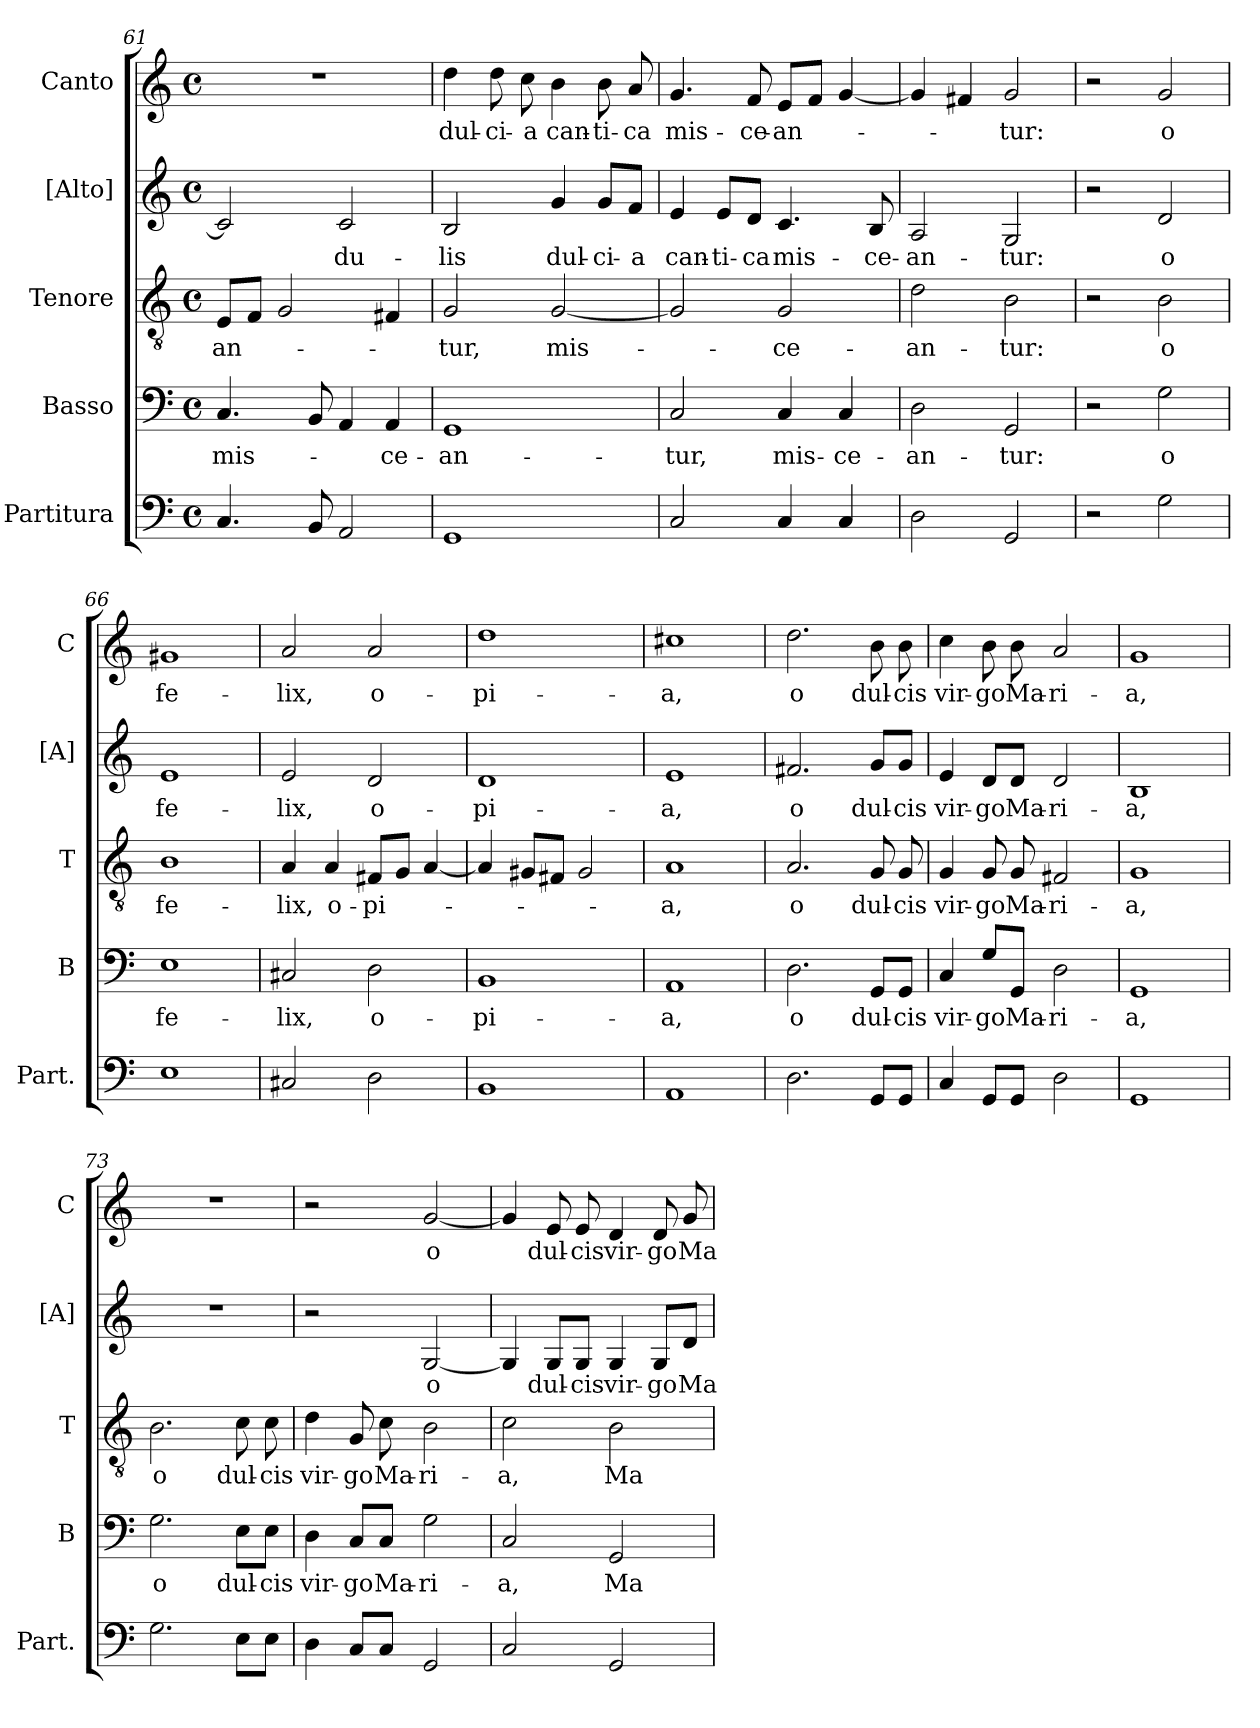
**kern	**kern	**text	**kern	**text	**kern	**text	**kern	**text
*part5	*part4	*part4	*part3	*part3	*part2	*part2	*part1	*part1
*staff5	*staff4	*staff4	*staff3	*staff3	*staff2	*staff2	*staff1	*staff1
*I"Partitura	*I"Basso	*	*I"Tenore	*	*I"[Alto]	*	*I"Canto	*
*I'Part.	*I'B	*	*I'T	*	*I'[A]	*	*I'C	*
*clefF4	*clefF4	*	*clefGv2	*	*clefG2	*	*clefG2	*
*k[]	*k[]	*	*k[]	*	*k[]	*	*k[]	*
*M4/4	*M4/4	*	*M4/4	*	*M4/4	*	*M4/4	*
*met(c)	*met(c)	*	*met(c)	*	*met(c)	*	*met(c)	*
=61	=61	=61	=61	=61	=61	=61	=61	=61
4.C/	4.C/	mis-	8E/L	-an-	2c/]	.	1r	.
.	.	.	8F/J	.	.	.	.	.
.	.	.	2G/	.	.	.	.	.
8BB/	8BB/	.	.	.	.	.	.	.
2AA/	4AA/	.	.	.	2c/	-du-	.	.
.	4AA/	-ce-	4F#X/	.	.	.	.	.
=62	=62	=62	=62	=62	=62	=62	=62	=62
1GG	1GG	-an-	2G/	-tur,	2B/	-lis	4dd\	dul-
.	.	.	.	.	.	.	8dd\	-ci-
.	.	.	.	.	.	.	8cc\	-a
.	.	.	[2G/	mis-	4g/	dul-	4b\	can-
.	.	.	.	.	8g/L	-ci-	8b\	-ti-
.	.	.	.	.	8f/J	-a	8a/	-ca
=63	=63	=63	=63	=63	=63	=63	=63	=63
2C/	2C/	-tur,	2G/]	.	4e/	can-	4.g/	mis-
.	.	.	.	.	8e/L	-ti-	.	.
.	.	.	.	.	8d/J	-ca	8f/	-ce-
4C/	4C/	mis-	2G/	-ce-	4.c/	mis-	8e/L	-an-
.	.	.	.	.	.	.	8f/J	.
4C/	4C/	-ce-	.	.	.	.	[4g/	.
.	.	.	.	.	8B/	-ce-	.	.
=64	=64	=64	=64	=64	=64	=64	=64	=64
2D\	2D\	-an-	2d\	-an-	2A/	-an-	4g/]	.
.	.	.	.	.	.	.	4f#X/	.
2GG/	2GG/	-tur:	2B\	-tur:	2G/	-tur:	2g/	-tur:
=65	=65	=65	=65	=65	=65	=65	=65	=65
2r	2r	.	2r	.	2r	.	2r	.
2G\	2G\	o	2B\	o	2d/	o	2g/	o
=66	=66	=66	=66	=66	=66	=66	=66	=66
1E	1E	fe-	1B	fe-	1e	fe-	1g#X	fe-
=67	=67	=67	=67	=67	=67	=67	=67	=67
2C#X>/	2C#X/	-lix,	4A/	-lix,	2e/	-lix,	2a/	-lix,
.	.	.	4A/	o-	.	.	.	.
2D\	2D\	o-	8F#X/L	-pi-	2d/	o-	2a/	o-
.	.	.	8G/J	.	.	.	.	.
.	.	.	[4A/	.	.	.	.	.
=68	=68	=68	=68	=68	=68	=68	=68	=68
1BB	1BB	-pi-	4A/]	.	1d	-pi-	1dd	-pi-
.	.	.	8G#X/L	.	.	.	.	.
.	.	.	8F#X/J	.	.	.	.	.
.	.	.	2G#/	.	.	.	.	.
=69	=69	=69	=69	=69	=69	=69	=69	=69
1AA	1AA	-a,	1A	-a,	1e	-a,	1cc#X	-a,
=70	=70	=70	=70	=70	=70	=70	=70	=70
2.D\	2.D\	o	2.A/	o	2.f#X/	o	2.dd\	o
8GG/L	8GG/L	dul-	8G/	dul-	8g/L	dul-	8b\	dul-
8GG/J	8GG/J	-cis	8G/	-cis	8g/J	-cis	8b\	-cis
=71	=71	=71	=71	=71	=71	=71	=71	=71
4C/	4C/	vir-	4G/	vir-	4e/	vir-	4cc\	vir-
8GG/L	8G/L	-go	8G/	-go	8d/L	-go	8b\	-go
8GG/J	8GG/J	Ma-	8G/	Ma-	8d/J	Ma-	8b\	Ma-
2D\	2D\	-ri-	2F#X/	-ri-	2d/	-ri-	2a/	-ri-
=72	=72	=72	=72	=72	=72	=72	=72	=72
1GG	1GG	-a,	1G	-a,	1B	-a,	1g	-a,
=73	=73	=73	=73	=73	=73	=73	=73	=73
2.G\	2.G\	o	2.B\	o	1r	.	1r	.
8E>\L	8E\L	dul-	8c\	dul-	.	.	.	.
8E>\J	8E\J	-cis	8c\	-cis	.	.	.	.
=74	=74	=74	=74	=74	=74	=74	=74	=74
4D\	4D\	vir-	4d\	vir-	2r	.	2r	.
8C/L	8C/L	-go	8G/	-go	.	.	.	.
8C/J	8C/J	Ma-	8c\	Ma-	.	.	.	.
2GG/	2G\	-ri-	2B\	-ri-	[2G/	o	[2g/	o
=75	=75	=75	=75	=75	=75	=75	=75	=75
2C/	2C/	-a,	2c\	-a,	4G/]	.	4g/]	.
.	.	.	.	.	8G/L	dul-	8e/	dul-
.	.	.	.	.	8G/J	-cis	8e/	-cis
2GG/	2GG/	Ma-	2B\	Ma-	4G/	vir-	4d/	vir-
.	.	.	.	.	8G/L	-go	8d/	-go
.	.	.	.	.	8d/J	Ma-	8g/	Ma-
=	=	=	=	=	=	=	=	=
*-	*-	*-	*-	*-	*-	*-	*-	*-
